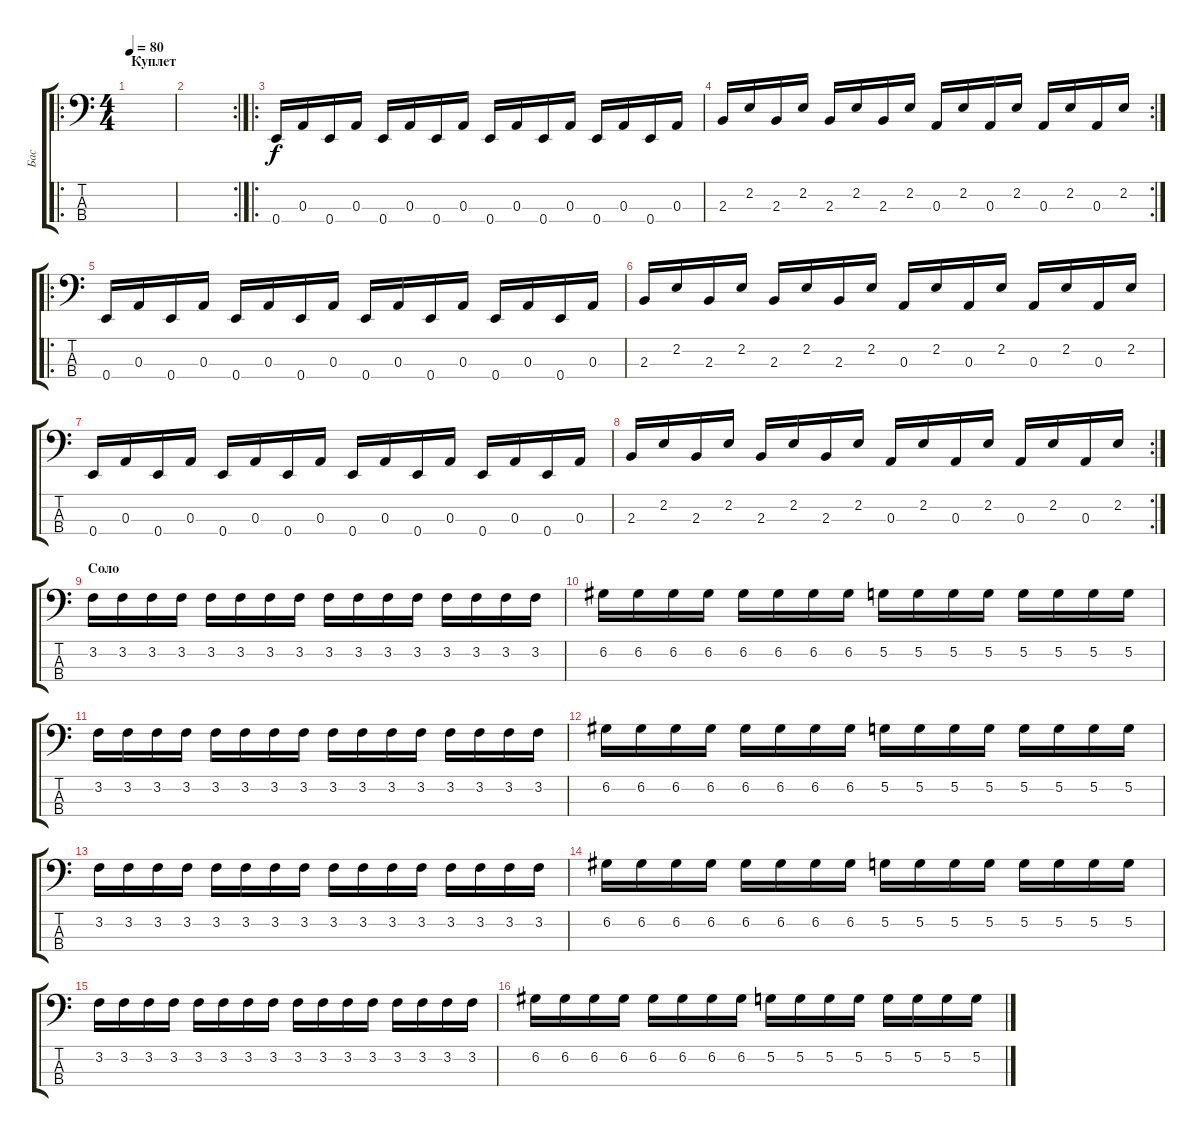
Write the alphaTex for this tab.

\track ("Бас" "Бас") {instrument electricbasspick}
\staff {score tabs}
\tuning (G2 D2 A1 E1) {hide}
\ro
\ts (4 4)
\section ("" "Куплет")
\tempo 80
\clef f4
\ks c
|
\rc 2
|
\ro
0.4.16 0.3.16 0.4.16 0.3.16 0.4.16 0.3.16 0.4.16 0.3.16 0.4.16 0.3.16 0.4.16 0.3.16 0.4.16 0.3.16 0.4.16 0.3.16 |
\rc 2
2.3.16 2.2.16 2.3.16 2.2.16 2.3.16 2.2.16 2.3.16 2.2.16 0.3.16 2.2.16 0.3.16 2.2.16 0.3.16 2.2.16 0.3.16 2.2.16 |
\ro
0.4.16 0.3.16 0.4.16 0.3.16 0.4.16 0.3.16 0.4.16 0.3.16 0.4.16 0.3.16 0.4.16 0.3.16 0.4.16 0.3.16 0.4.16 0.3.16 |
2.3.16 2.2.16 2.3.16 2.2.16 2.3.16 2.2.16 2.3.16 2.2.16 0.3.16 2.2.16 0.3.16 2.2.16 0.3.16 2.2.16 0.3.16 2.2.16 |
0.4.16 0.3.16 0.4.16 0.3.16 0.4.16 0.3.16 0.4.16 0.3.16 0.4.16 0.3.16 0.4.16 0.3.16 0.4.16 0.3.16 0.4.16 0.3.16 |
\rc 2
2.3.16 2.2.16 2.3.16 2.2.16 2.3.16 2.2.16 2.3.16 2.2.16 0.3.16 2.2.16 0.3.16 2.2.16 0.3.16 2.2.16 0.3.16 2.2.16 |
\section ("" "Соло")
3.2.16 3.2.16 3.2.16 3.2.16 3.2.16 3.2.16 3.2.16 3.2.16 3.2.16 3.2.16 3.2.16 3.2.16 3.2.16 3.2.16 3.2.16 3.2.16 |
6.2.16 6.2.16 6.2.16 6.2.16 6.2.16 6.2.16 6.2.16 6.2.16 5.2.16 5.2.16 5.2.16 5.2.16 5.2.16 5.2.16 5.2.16 5.2.16 |
3.2.16 3.2.16 3.2.16 3.2.16 3.2.16 3.2.16 3.2.16 3.2.16 3.2.16 3.2.16 3.2.16 3.2.16 3.2.16 3.2.16 3.2.16 3.2.16 |
6.2.16 6.2.16 6.2.16 6.2.16 6.2.16 6.2.16 6.2.16 6.2.16 5.2.16 5.2.16 5.2.16 5.2.16 5.2.16 5.2.16 5.2.16 5.2.16 |
3.2.16 3.2.16 3.2.16 3.2.16 3.2.16 3.2.16 3.2.16 3.2.16 3.2.16 3.2.16 3.2.16 3.2.16 3.2.16 3.2.16 3.2.16 3.2.16 |
6.2.16 6.2.16 6.2.16 6.2.16 6.2.16 6.2.16 6.2.16 6.2.16 5.2.16 5.2.16 5.2.16 5.2.16 5.2.16 5.2.16 5.2.16 5.2.16 |
3.2.16 3.2.16 3.2.16 3.2.16 3.2.16 3.2.16 3.2.16 3.2.16 3.2.16 3.2.16 3.2.16 3.2.16 3.2.16 3.2.16 3.2.16 3.2.16 |
6.2.16 6.2.16 6.2.16 6.2.16 6.2.16 6.2.16 6.2.16 6.2.16 5.2.16 5.2.16 5.2.16 5.2.16 5.2.16 5.2.16 5.2.16 5.2.16
